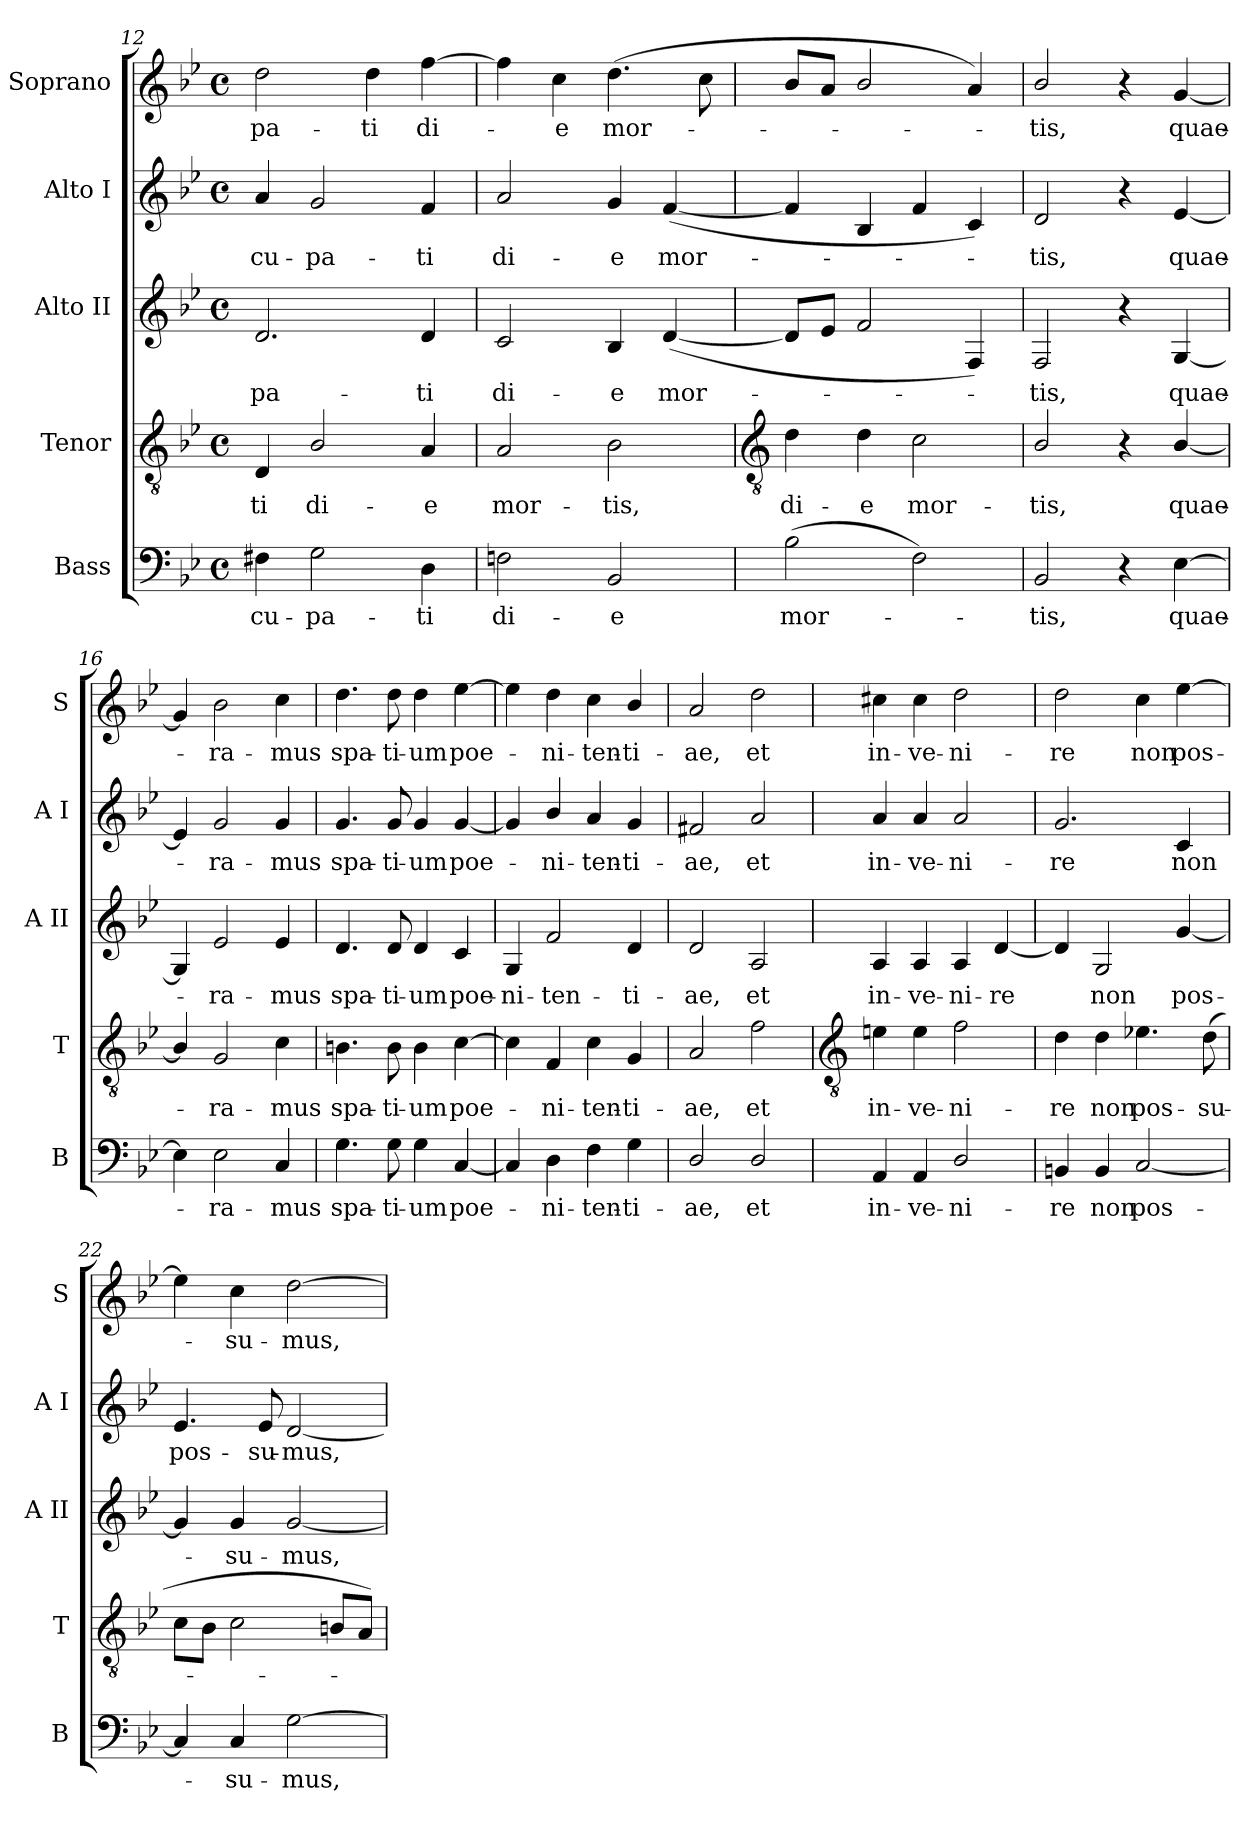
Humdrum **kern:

**kern	**text	**kern	**text	**kern	**text	**kern	**text	**kern	**text
*part5	*part5	*part4	*part4	*part3	*part3	*part2	*part2	*part1	*part1
*staff5	*staff5	*staff4	*staff4	*staff3	*staff3	*staff2	*staff2	*staff1	*staff1
*I"Bass	*	*I"Tenor	*	*I"Alto II	*	*I"Alto I	*	*I"Soprano	*
*I'B	*	*I'T	*	*I'A II	*	*I'A I	*	*I'S	*
*clefF4	*	*clefGv2	*	*clefG2	*	*clefG2	*	*clefG2	*
*k[b-e-]	*	*k[b-e-]	*	*k[b-e-]	*	*k[b-e-]	*	*k[b-e-]	*
*B-:	*	*B-:	*	*B-:	*	*B-:	*	*B-:	*
*M4/4	*	*M4/4	*	*M4/4	*	*M4/4	*	*M4/4	*
*met(c)	*	*met(c)	*	*met(c)	*	*met(c)	*	*met(c)	*
=12	=12	=12	=12	=12	=12	=12	=12	=12	=12
!	!LO:LY:b	!	!LO:LY:b	!	!LO:LY:b	!	!LO:LY:b	!	!LO:LY:b
4F#X	-cu-	4D	ti	2.d	-pa-	4a	-cu-	2dd	-pa-
!	!LO:LY:b	!	!LO:LY:b	!	!	!	!LO:LY:b	!	!
2G	-pa-	2B-/	di-	.	.	2g	-pa-	.	.
!	!	!	!	!	!	!	!	!	!LO:LY:b
.	.	.	.	.	.	.	.	4dd	-ti
!	!LO:LY:b	!	!LO:LY:b	!	!LO:LY:b	!	!LO:LY:b	!	!LO:LY:b
4D	-ti	4A	-e	4d	-ti	4f	-ti	[4ff	di-
=13	=13	=13	=13	=13	=13	=13	=13	=13	=13
!	!LO:LY:b	!	!LO:LY:b	!	!LO:LY:b	!	!LO:LY:b	!	!
2Fn	di-	2A	mor-	2c	di-	2a	di-	4ff]	.
!	!	!	!	!	!	!	!	!	!LO:LY:b
.	.	.	.	.	.	.	.	4cc	e
!	!LO:LY:b	!	!LO:LY:b	!	!LO:LY:b	!	!LO:LY:b	!	!LO:LY:b
2BB-	-e	2B-	-tis,	4B-	-e	4g	-e	(<4.dd	mor-
!	!	!	!	!	!LO:LY:b	!	!LO:LY:b	!	!
.	.	.	.	(<[4d	mor-	(<[4f	mor-	.	.
.	.	.	.	.	.	.	.	8cc	.
!!LO:LB:g=z
=14	=14	=14	=14	=14	=14	=14	=14	=14	=14
*	*	*clefGv2	*	*	*	*	*	*	*
!	!LO:LY:b	!	!LO:LY:b	!	!	!	!	!	!
(>2B-	mor-	4d	di-	8dL]	.	4f]	.	8b-L	.
.	.	.	.	8e-J	.	.	.	8aJ	.
!	!	!	!LO:LY:b	!	!	!	!	!	!
.	.	4d	-e	2f	.	4B-	.	2b-/	.
!	!	!	!LO:LY:b	!	!	!	!	!	!
2F)	.	2c	mor-	.	.	4f	.	.	.
.	.	.	.	4F)	.	4c)	.	4a)	.
=15	=15	=15	=15	=15	=15	=15	=15	=15	=15
!	!LO:LY:b	!	!LO:LY:b	!	!LO:LY:b	!	!LO:LY:b	!	!LO:LY:b
2BB-	tis,	2B-/	-tis,	2F	tis,	2d	tis,	2b-/	tis,
4r	.	4r	.	4r	.	4r	.	4r	.
!	!LO:LY:b	!	!LO:LY:b	!	!LO:LY:b	!	!LO:LY:b	!	!LO:LY:b
[4E-	quae-	[4B-/	quae-	[4G	quae-	[4e-	quae-	[4g	quae-
=16	=16	=16	=16	=16	=16	=16	=16	=16	=16
4E-]	.	4B-/]	.	4G]	.	4e-]	.	4g]	.
!	!LO:LY:b	!	!LO:LY:b	!	!LO:LY:b	!	!LO:LY:b	!	!LO:LY:b
2E-	ra-	2G	ra-	2e-	ra-	2g	ra-	2b-	ra-
!	!LO:LY:b	!	!LO:LY:b	!	!LO:LY:b	!	!LO:LY:b	!	!LO:LY:b
4C	-mus	4c	-mus	4e-	-mus	4g	-mus	4cc	-mus
=17	=17	=17	=17	=17	=17	=17	=17	=17	=17
!	!LO:LY:b	!	!LO:LY:b	!	!LO:LY:b	!	!LO:LY:b	!	!LO:LY:b
4.G	spa-	4.Bn	spa-	4.d	spa-	4.g	spa-	4.dd	spa-
!	!LO:LY:b	!	!LO:LY:b	!	!LO:LY:b	!	!LO:LY:b	!	!LO:LY:b
8G	-ti-	8B	-ti-	8d	-ti-	8g	-ti-	8dd	-ti-
!	!LO:LY:b	!	!LO:LY:b	!	!LO:LY:b	!	!LO:LY:b	!	!LO:LY:b
4G	-um	4B	-um	4d	-um	4g	-um	4dd	-um
!	!LO:LY:b	!	!LO:LY:b	!	!LO:LY:b	!	!LO:LY:b	!	!LO:LY:b
[4C	poe-	[4c	poe-	4c	poe-	[4g	poe-	[4ee-	poe-
=18	=18	=18	=18	=18	=18	=18	=18	=18	=18
!	!	!	!	!	!LO:LY:b	!	!	!	!
4C]	.	4c]	.	4G	-ni-	4g]	.	4ee-]	.
!	!LO:LY:b	!	!LO:LY:b	!	!LO:LY:b	!	!LO:LY:b	!	!LO:LY:b
4D	ni-	4F	ni-	2f	-ten-	4b-/	ni-	4dd	ni-
!	!LO:LY:b	!	!LO:LY:b	!	!	!	!LO:LY:b	!	!LO:LY:b
4F	-ten-	4c	-ten-	.	.	4a	-ten-	4cc	-ten-
!	!LO:LY:b	!	!LO:LY:b	!	!LO:LY:b	!	!LO:LY:b	!	!LO:LY:b
4G	-ti-	4G	-ti-	4d	-ti-	4g	-ti-	4b-/	-ti-
=19	=19	=19	=19	=19	=19	=19	=19	=19	=19
!	!LO:LY:b	!	!LO:LY:b	!	!LO:LY:b	!	!LO:LY:b	!	!LO:LY:b
2D/	-ae,	2A	-ae,	2d	-ae,	2f#X	-ae,	2a	-ae,
!	!LO:LY:b	!	!LO:LY:b	!	!LO:LY:b	!	!LO:LY:b	!	!LO:LY:b
2D/	et	2f	et	2A	et	2a	et	2dd	et
!!LO:LB:g=z
=20	=20	=20	=20	=20	=20	=20	=20	=20	=20
*	*	*clefGv2	*	*	*	*	*	*	*
!	!LO:LY:b	!	!LO:LY:b	!	!LO:LY:b	!	!LO:LY:b	!	!LO:LY:b
4AA	in-	4en	in-	4A	in-	4a	in-	4cc#X	in-
!	!LO:LY:b	!	!LO:LY:b	!	!LO:LY:b	!	!LO:LY:b	!	!LO:LY:b
4AA	-ve-	4e	-ve-	4A	-ve-	4a	-ve-	4cc#	-ve-
!	!LO:LY:b	!	!LO:LY:b	!	!LO:LY:b	!	!LO:LY:b	!	!LO:LY:b
2D/	-ni-	2f	-ni-	4A	-ni-	2a	-ni-	2dd	-ni-
!	!	!	!	!	!LO:LY:b	!	!	!	!
.	.	.	.	[4d	-re	.	.	.	.
=21	=21	=21	=21	=21	=21	=21	=21	=21	=21
!	!LO:LY:b	!	!LO:LY:b	!	!	!	!LO:LY:b	!	!LO:LY:b
4BBn	-re	4d	-re	4d]	.	2.g	-re	2dd	-re
!	!LO:LY:b	!	!LO:LY:b	!	!LO:LY:b	!	!	!	!
4BB	non	4d	non	2G	non	.	.	.	.
!	!LO:LY:b	!	!LO:LY:b	!	!	!	!	!	!LO:LY:b
[2C	pos-	4.e-X	pos-	.	.	.	.	4cc	non
!	!	!	!	!	!LO:LY:b	!	!LO:LY:b	!	!LO:LY:b
.	.	.	.	[4g	pos-	4c	non	[4ee-	pos-
!	!	!	!LO:LY:b	!	!	!	!	!	!
.	.	(<8d	-su-	.	.	.	.	.	.
=22	=22	=22	=22	=22	=22	=22	=22	=22	=22
!	!	!	!	!	!	!	!LO:LY:b	!	!
4C]	.	8cL	.	4g]	.	4.e-	pos-	4ee-]	.
.	.	8B-J	.	.	.	.	.	.	.
!	!LO:LY:b	!	!	!	!LO:LY:b	!	!	!	!LO:LY:b
4C	su-	2c	.	4g	su-	.	.	4cc	su-
!	!	!	!	!	!	!	!LO:LY:b	!	!
.	.	.	.	.	.	8e-	-su-	.	.
!	!LO:LY:b	!	!	!	!LO:LY:b	!	!LO:LY:b	!	!LO:LY:b
[2G	-mus,	.	.	[2g	-mus,	[2d	-mus,	[2dd	-mus,
.	.	8BnL	.	.	.	.	.	.	.
.	.	8AJ)	.	.	.	.	.	.	.
=	=	=	=	=	=	=	=	=	=
*-	*-	*-	*-	*-	*-	*-	*-	*-	*-
